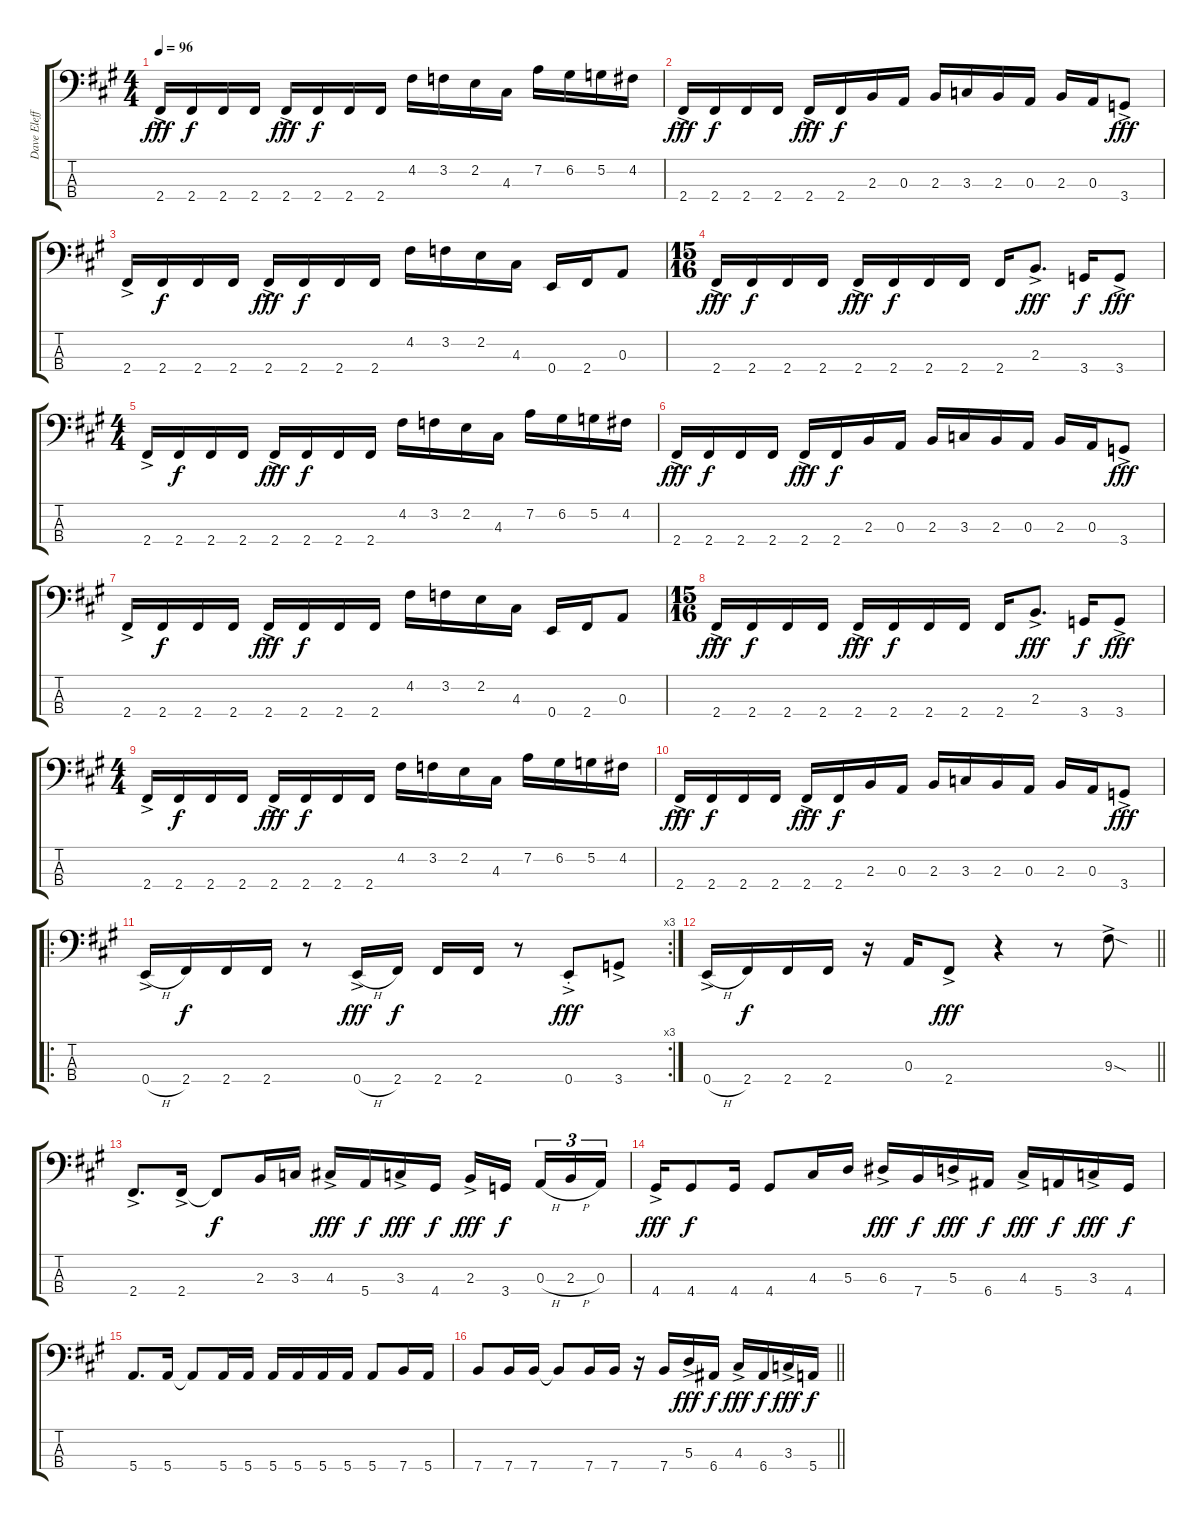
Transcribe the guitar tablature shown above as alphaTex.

\track ("Dave Eleffson" "Dave Eleff") {instrument electricbassfinger}
\staff {score tabs}
\tuning (G2 D2 A1 E1) {hide}
\ts (4 4)
\tempo 96
\clef f4
\ks f#minor
2.4{ac}.16{dy fff} 2.4.16{dy f} 2.4.16 2.4.16 2.4{ac}.16{dy fff} 2.4.16{dy f} 2.4.16 2.4.16 4.2.16 3.2.16 2.2.16 4.3.16 7.2.16 6.2.16 5.2.16 4.2.16 |
2.4{ac}.16{dy fff} 2.4.16{dy f} 2.4.16 2.4.16 2.4{ac}.16{dy fff} 2.4.16{dy f} 2.3.16 0.3.16 2.3.16 3.3.16 2.3.16 0.3.16 2.3.16 0.3.16 3.4{ac}.8{dy fff} |
2.4{ac}.16 2.4.16{dy f} 2.4.16 2.4.16 2.4{ac}.16{dy fff} 2.4.16{dy f} 2.4.16 2.4.16 4.2.16 3.2.16 2.2.16 4.3.16 0.4.16 2.4.16 0.3.8 |
\ts (15 16)
2.4{ac}.16{dy fff} 2.4.16{dy f} 2.4.16 2.4.16 2.4{ac}.16{dy fff} 2.4.16{dy f} 2.4.16 2.4.16 2.4.16 2.3{ac}.8{d dy fff} 3.4.16{dy f} 3.4{ac}.8{dy fff} |
\ts (4 4)
2.4{ac}.16 2.4.16{dy f} 2.4.16 2.4.16 2.4{ac}.16{dy fff} 2.4.16{dy f} 2.4.16 2.4.16 4.2.16 3.2.16 2.2.16 4.3.16 7.2.16 6.2.16 5.2.16 4.2.16 |
2.4{ac}.16{dy fff} 2.4.16{dy f} 2.4.16 2.4.16 2.4{ac}.16{dy fff} 2.4.16{dy f} 2.3.16 0.3.16 2.3.16 3.3.16 2.3.16 0.3.16 2.3.16 0.3.16 3.4{ac}.8{dy fff} |
2.4{ac}.16 2.4.16{dy f} 2.4.16 2.4.16 2.4{ac}.16{dy fff} 2.4.16{dy f} 2.4.16 2.4.16 4.2.16 3.2.16 2.2.16 4.3.16 0.4.16 2.4.16 0.3.8 |
\ts (15 16)
2.4{ac}.16{dy fff} 2.4.16{dy f} 2.4.16 2.4.16 2.4{ac}.16{dy fff} 2.4.16{dy f} 2.4.16 2.4.16 2.4.16 2.3{ac}.8{d dy fff} 3.4.16{dy f} 3.4{ac}.8{dy fff} |
\ts (4 4)
2.4{ac}.16 2.4.16{dy f} 2.4.16 2.4.16 2.4{ac}.16{dy fff} 2.4.16{dy f} 2.4.16 2.4.16 4.2.16 3.2.16 2.2.16 4.3.16 7.2.16 6.2.16 5.2.16 4.2.16 |
2.4{ac}.16{dy fff} 2.4.16{dy f} 2.4.16 2.4.16 2.4{ac}.16{dy fff} 2.4.16{dy f} 2.3.16 0.3.16 2.3.16 3.3.16 2.3.16 0.3.16 2.3.16 0.3.16 3.4{ac}.8{dy fff} |
\ro
\rc 3
0.4{h ac}.16 2.4.16{dy f} 2.4.16 2.4.16 r.8 0.4{h ac}.16{dy fff} 2.4.16{dy f} 2.4.16 2.4.16 r.8 0.4{ac st}.8{dy fff} 3.4{ac}.8 |
\barLineRight lightlight
0.4{h ac}.16 2.4.16{dy f} 2.4.16 2.4.16 r.16 0.3.16 2.4{ac}.8{dy fff} r.4 r.8 9.3{sod ac}.8 |
2.4{ac}.8{d} 2.4{ac}.16 2.4{t}.8{dy f} 2.3.16 3.3.16 4.3{ac}.16{dy fff} 5.4.16{dy f} 3.3{ac}.16{dy fff} 4.4.16{dy f} 2.3{ac}.16{dy fff} 3.4.16{dy f beam splitsecondary} 0.3{h}.16{tu (3 2)} 2.3{h}.16{tu (3 2)} 0.3.16{tu (3 2)} |
4.4{ac}.16{dy fff} 4.4.8{dy f} 4.4.16 4.4.8 4.3.16 5.3.16 6.3{ac}.16{dy fff} 7.4.16{dy f} 5.3{ac}.16{dy fff} 6.4.16{dy f} 4.3{ac}.16{dy fff} 5.4.16{dy f} 3.3{ac}.16{dy fff} 4.4.16{dy f} |
5.4.8{d} 5.4.16 5.4{t}.8 5.4.16 5.4.16 5.4.16 5.4.16 5.4.16 5.4.16 5.4.8 7.4.16 5.4.16 |
\barLineRight lightlight
7.4.8 7.4.16 7.4.16 7.4{t}.8 7.4.16 7.4.16 r.16 7.4.16 5.3{ac}.16{dy fff} 6.4.16{dy f} 4.3{ac}.16{dy fff} 6.4.16{dy f} 3.3{ac}.16{dy fff} 5.4.16{dy f}
